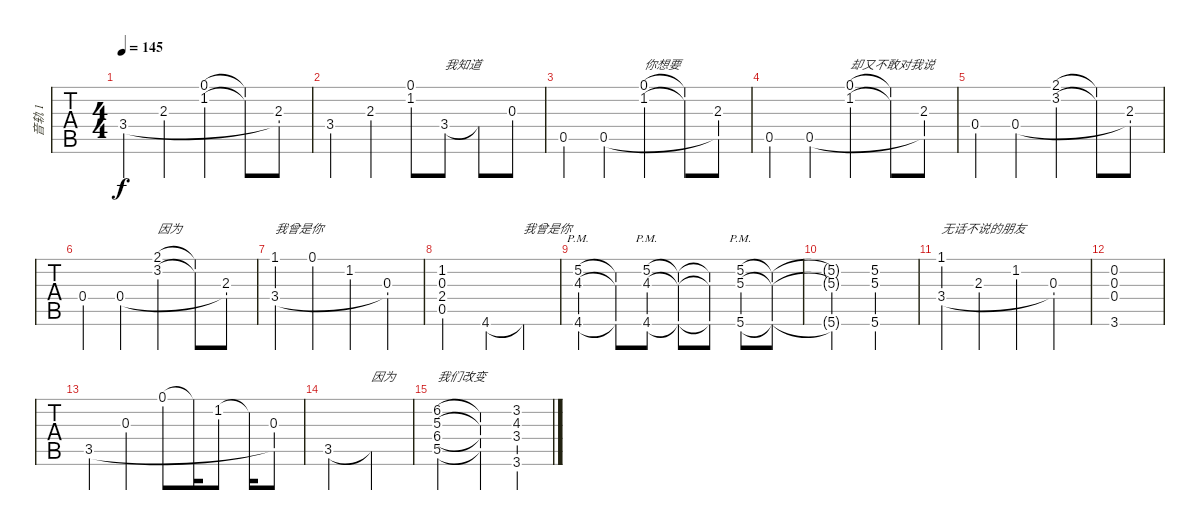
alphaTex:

\track ("音轨 1" "音轨 1") {instrument acousticguitarnylon}
\staff {tabs}
\tuning (E4 B3 G3 D3 A2 E2) {hide}
\ts (4 4)
\tempo 145
\clef g2
\ks c
3.4.4{dy f} 2.3.4 (0.1 1.2).4 (0.1{t} 1.2{t}).8 (2.3 3.4{t}).8 |
3.4.4 2.3.4 (0.1 1.2).8 3.4.8{txt "我知道"} 3.4{t}.8 0.3.8 |
0.5.4 0.5.4 (0.1 1.2).4{txt "你想要"} (0.1{t} 1.2{t}).8 (2.3 0.5{t}).8 |
0.5.4 0.5.4 (0.1 1.2).4{txt "却又不敢对我说"} (0.1{t} 1.2{t}).8 (2.3 0.5{t}).8 |
0.4.4 0.4.4 (2.1 3.2).4 (2.1{t} 3.2{t}).8 (2.3 0.4{t}).8 |
0.4.4 0.4.4 (2.1 3.2).4{txt "因为"} (2.1{t} 3.2{t}).8 (2.3 0.4{t}).8 |
(1.1 3.4).4{txt "我曾是你"} 0.1.4 1.2.4 (0.3 3.4{t}).4 |
(1.2 0.3 2.4 0.5).2 4.6.4 4.6{t}.4{txt "我曾是你"} |
(5.2{pm} 4.3{pm} 4.6{pm}).4 (5.2{t} 4.3{t} 4.6{t}).8 (5.2{pm} 4.3{pm} 4.6).8 (5.2{t} 4.3{t} 4.6{t}).8 (5.2{t} 4.3{t} 4.6{t}).8 (5.2{pm} 5.3{pm} 5.6{pm}).8 (5.2{t} 5.3{t} 5.6{t}).8 |
(5.2{t} 5.3{t} 5.6{t}).2 (5.2 5.3 5.6).2 |
(1.1 3.4).4{txt "无话不说的朋友"} 2.3.4 1.2.4 (0.3 3.4{t}).4 |
(0.2 0.3 0.4 3.6).1 |
3.5.4 0.3.4 0.1.8 0.1{t}.16 1.2.8 1.2{t}.16 (0.3 3.5{t}).8 |
3.5.2 3.5{t}.2{txt "因为"} |
(6.2 5.3 6.4 5.5).2{txt "我们改变"} (6.2{t} 5.3{t} 6.4{t} 5.5{t}).4 (3.2 4.3 3.4 3.6).4
